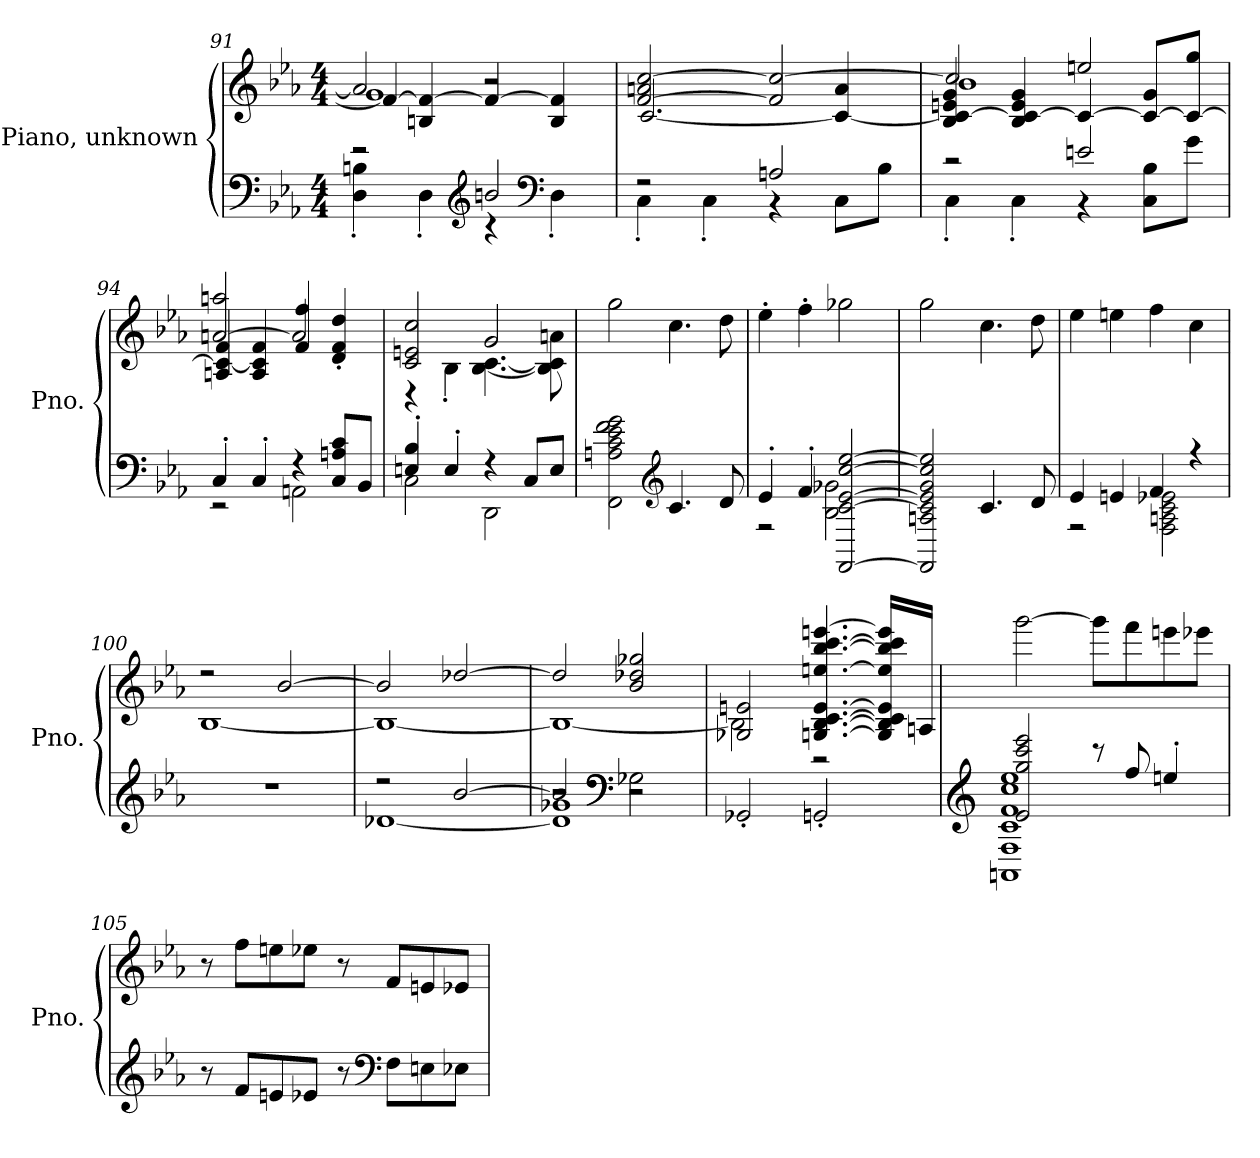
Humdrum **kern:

**kern	**kern
*part1	*part1
*staff2	*staff1
*I"Piano, unknown	*
*I'Pno.	*
*clefF4	*clefG2
*k[b-e-a-]	*k[b-e-a-]
*M4/4	*M4/4
=91	=91
*^	*^
*	*	*	*^
2r	4D\' 4Bn\'	2a/]	1g	4f/_
.	4D'\	.	.	4Bn/ 4f/_
*clefG2	*	*	*	*
2bn/	4r	2r	.	4f/_
*clefF4	*	*	*	*
.	4D'\	.	.	4B/ 4f/]
*	*	*	*v	*v
=92	=92	=92	=92
2r	4C'\	[2f/ 2an/ [2cc/	[2.c/
.	4C'\	.	.
2An/	4r	2f/] 2cc/_	.
.	8C\L	.	4c/_ 4a/
.	8B-\J	.	.
!!LO:LB:g=z
=93	=93	=93	=93
*	*	*	*^
2r	4C'\	2cc/]	1b-	4B-/ 4c/_ 4en/ 4g/
.	4C'\	.	.	4B-/ 4c/_ 4e/ 4g/
2en/	4r	2een/	.	4c/_
.	8C\ 8B-\L	.	.	8c/_ 8g/L
.	8g\J	.	.	8c/_ 8gg/J
*	*	*	*v	*v
=94	=94	=94	=94
4C'/	2r	[2an/ 2aan/	4An/ 4c/_ 4f/
4C'/	.	.	4A/ 4c/] 4f/
4r	2AAn\	2a/]	4f/ 4ff/
8C/ 8An/ 8c/L	.	.	4d/' 4f/' 4dd/'
8BB-/J	.	.	.
=95	=95	=95	=95
4En/' 4B-/'	2C\	2c/ 2en/ 2cc/	4r
4E'/	.	.	4B-'\
4r	2DD\	2g/	[4.B-\ [4.c\
8C/L	.	.	.
8E/J	.	.	8B-\] 8c\] 8an\
*v	*v	*	*
*	*v	*v
=96	=96
2FF\ 2An\ 2c\ 2e-\ 2f\ 2g\	2gg\
*clefG2	*
4.c/	4.cc\
8d/	8dd\
=97	=97
*^	*
4e-'/	2r	4ee-'\
4f'/	.	4ff'\
[2FF/ [2c/ [2e-/ [2cc/ [2ee-/	2B-\ 2g-X\	2gg-X\
*v	*v	*
!!LO:LB:g=z
=98	=98
2FF/] 2An/ 2c/] 2e-/] 2g/ 2cc/] 2ee-/]	2gg\
4.c/	4.cc\
8d/	8dd\
=99	=99
*^	*
4e-/	2r	4ee-\
4en/	.	4een\
4f/	2F\ 2An\ 2c\ 2e-X\	4ff\
4r	.	4cc\
*v	*v	*
=100	=100
*	*^
1r	2r	[1B-
.	[2b-/	.
=101	=101	=101
*^	*	*
2r	[1d-X	2b-/]	1B-_
[2b-/	.	[2dd-X/	.
=102	=102	=102	=102
*^	*^	*	*
2b-/]	1g-X	1d-]	2r	2dd-/]	1B-_
*clefF4	*	*	*	*	*
2r	.	.	2G-X\	2b-/ 2dd-X/ 2gg-X/	.
*v	*v	*v	*v	*	*
=103	=103	=103
2GG-X'/	2G-X/ 2en/	2B-\]
2GGn'/	[4.Gn/ [4.B-/ [4.c/ [4.e/ [4.een/ [4.bb-/ [4.ccc/ [4.eeen/	2r
.	16G/] 16B-/] 16c/] 16e/] 16ee/] 16bb-/] 16ccc/] 16eee/]LL	.
.	16An/JJ	.
*	*v	*v
!!LO:LB:g=z
=104	=104
*clefG2	*
*^	*
2e-/ 2gg/ 2ccc/ 2eee-/	1AAn 1F 1c 1f 1cc 1ee-	[2ggg\
8r	.	8ggg\L]
8ff/	.	8fff\
4een'/	.	8eeen\
.	.	8eee-X\J
*v	*v	*
=105	=105
8r	8r
8f/L	8ff\L
8en/	8een\
8e-X/J	8ee-X\J
8r	8r
*clefF4	*
8F\L	8f/L
8En\	8en/
8E-X\J	8e-X/J
=	=
*-	*-
